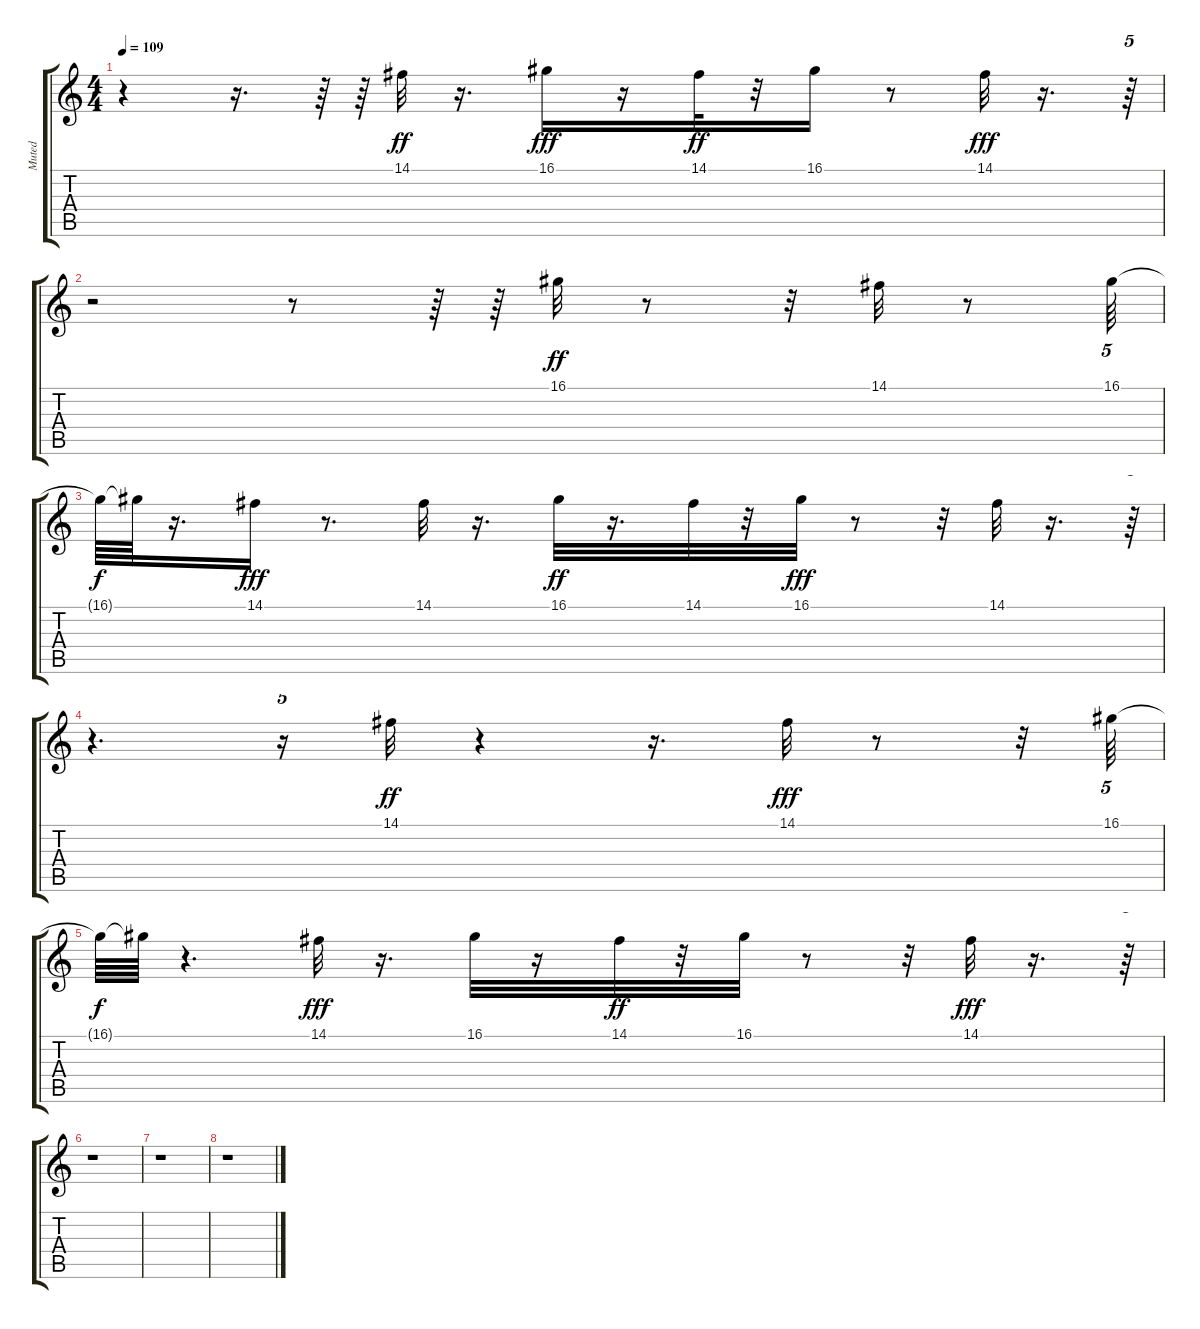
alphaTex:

\track ("Muted" "Muted") {instrument synthdrum}
\staff {score tabs}
\tuning (E4 B3 G3 D3 A2 E2) {hide}
\ts (4 4)
\tempo 109
\clef g2
\ks c
r.4{dy ff} r.16{d} r.64 r.64 14.1.32 r.16{d} 16.1.16{dy fff} r.16 14.1.32{dy ff} r.32 16.1.16 r.8 14.1.32{dy fff} r.16{d} r.64{tu (5 4)} |
r.2 r.8 r.64 r.64 16.1.32{dy ff} r.8 r.32 14.1.32 r.8 16.1.64{tu (5 4)} |
16.1{t}.64{dy f} 16.1{t}.64 r.16{d} 14.1.16{dy fff} r.8{d} 14.1.32 r.16{d} 16.1.32{dy ff} r.16{d} 14.1.32 r.32 16.1.32{dy fff} r.8 r.32 14.1.32 r.16{d} r.64{tu (5 4)} |
r.4{d} r.16{tu (5 4)} 14.1.32{dy ff} r.4 r.16{d} 14.1.32{dy fff} r.8 r.32 16.1.64{tu (5 4)} |
16.1{t}.64{dy f} 16.1{t}.64 r.4{d} 14.1.32{dy fff} r.16{d} 16.1.32 r.16 14.1.32{dy ff} r.32 16.1.32 r.8 r.32 14.1.32{dy fff} r.16{d} r.64{tu (5 4)} |
r.1 |
r.1 |
r.1
